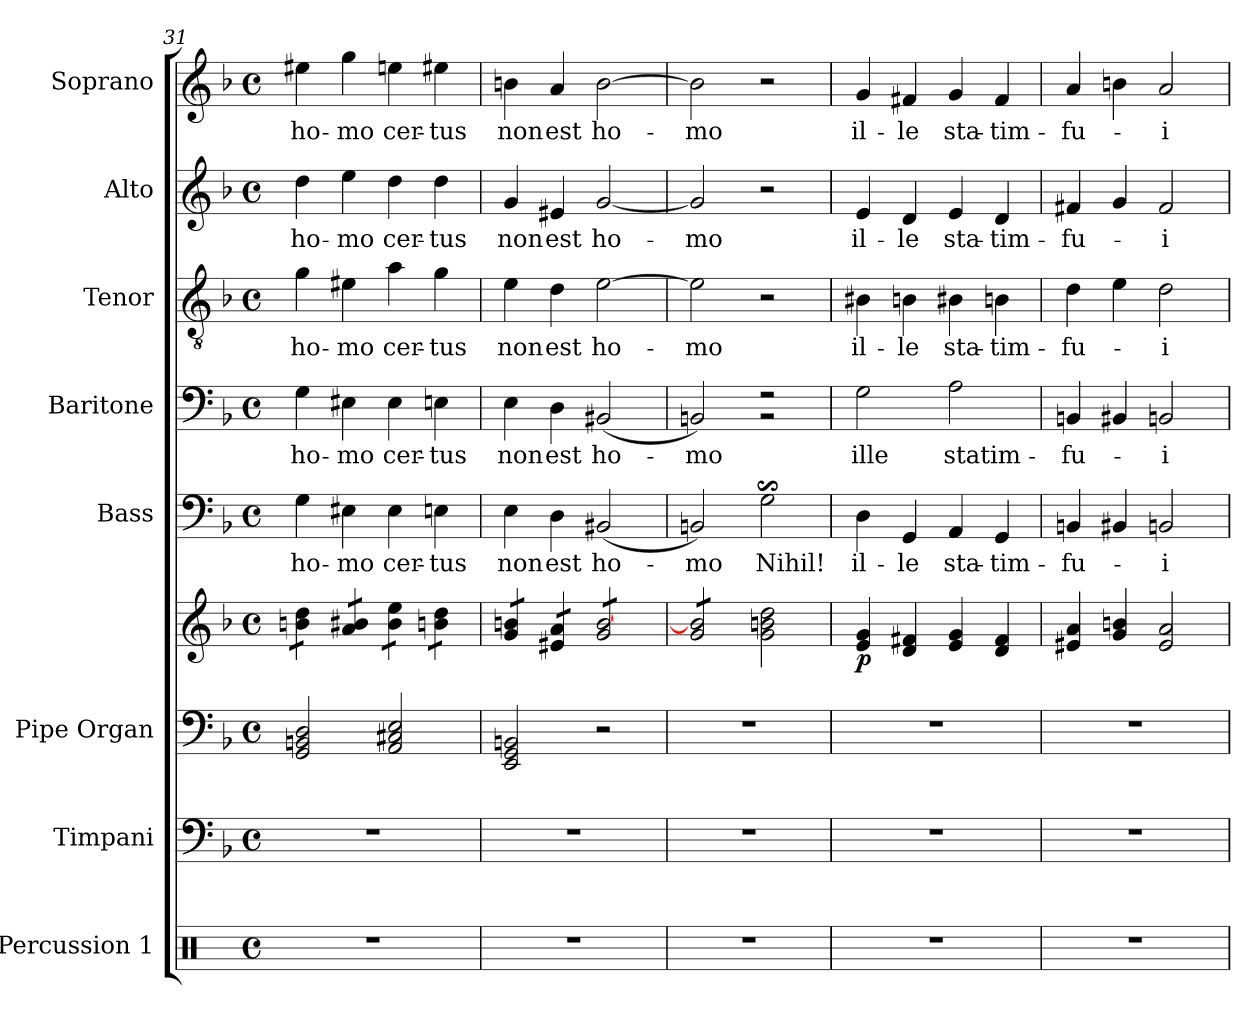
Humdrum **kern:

**kern	**kern	**kern	**kern	**dynam	**kern	**text	**kern	**text	**kern	**text	**kern	**text	**kern	**text
*part8	*part7	*part6	*part6	*part6	*part5	*part5	*part4	*part4	*part3	*part3	*part2	*part2	*part1	*part1
*staff9	*staff8	*staff7	*staff6	*staff6/7	*staff5	*staff5	*staff4	*staff4	*staff3	*staff3	*staff2	*staff2	*staff1	*staff1
*I"Percussion 1	*I"Timpani	*I"Pipe Organ	*	*	*I"Bass	*	*I"Baritone	*	*I"Tenor	*	*I"Alto	*	*I"Soprano	*
*I'Perc. 1	*I'Timp.	*I'Org.	*	*	*I'B.	*	*I'Bar.	*	*I'T.	*	*I'A.	*	*I'S.	*
*clefX	*clefF4	*clefF4	*clefG2	*	*clefF4	*	*clefF4	*	*clefGv2	*	*clefG2	*	*clefG2	*
*k[]	*k[b-]	*k[b-]	*k[b-]	*	*k[b-]	*	*k[b-]	*	*k[b-]	*	*k[b-]	*	*k[b-]	*
*M4/4	*M4/4	*M4/4	*M4/4	*	*M4/4	*	*M4/4	*	*M4/4	*	*M4/4	*	*M4/4	*
*met(c)	*met(c)	*met(c)	*met(c)	*	*met(c)	*	*met(c)	*	*met(c)	*	*met(c)	*	*met(c)	*
=31	=31	=31	=31	=31	=31	=31	=31	=31	=31	=31	=31	=31	=31	=31
!	!	!	!	!	!	!LO:LY:b	!	!LO:LY:b	!	!LO:LY:b	!	!LO:LY:b	!	!LO:LY:b
*	*	*	*tremolo	*	*	*	*	*	*	*	*	*	*	*
1r	1r	2GG/ 2BBn/ 2D/	8bn\ 8dd\L	.	4G\	ho-	4G\	ho-	4g\	ho-	4dd\	ho-	4ee#X\	ho-
.	.	.	8bn\ 8dd\J	.	.	.	.	.	.	.	.	.	.	.
!	!	!	!	!	!	!LO:LY:b	!	!LO:LY:b	!	!LO:LY:b	!	!LO:LY:b	!	!LO:LY:b
.	.	.	8a/ 8b#X/L	.	4E#X\	-mo	4E#X\	-mo	4e#X\	-mo	4ee\	-mo	4gg\	-mo
.	.	.	8a/ 8b#X/J	.	.	.	.	.	.	.	.	.	.	.
!	!	!	!	!	!	!LO:LY:b	!	!LO:LY:b	!	!LO:LY:b	!	!LO:LY:b	!	!LO:LY:b
.	.	2AA/ 2C#X/ 2E/	8b#\ 8ee\L	.	4E#\	cer-	4E#\	cer-	4a\	cer-	4dd\	cer-	4een\	cer-
.	.	.	8b#\ 8ee\J	.	.	.	.	.	.	.	.	.	.	.
!	!	!	!	!	!	!LO:LY:b	!	!LO:LY:b	!	!LO:LY:b	!	!LO:LY:b	!	!LO:LY:b
.	.	.	8bn\ 8dd\L	.	4En\	-tus	4En\	-tus	4g\	-tus	4dd\	-tus	4ee#X\	-tus
.	.	.	8bn\ 8dd\J	.	.	.	.	.	.	.	.	.	.	.
=32	=32	=32	=32	=32	=32	=32	=32	=32	=32	=32	=32	=32	=32	=32
!	!	!	!	!	!	!LO:LY:b	!	!LO:LY:b	!	!LO:LY:b	!	!LO:LY:b	!	!LO:LY:b
1r	1r	2EE/ 2GG/ 2BBn/	8g/ 8bn/L	.	4E\	non	4E\	non	4e\	non	4g/	non	4bn\	non
.	.	.	8g/ 8bn/J	.	.	.	.	.	.	.	.	.	.	.
!	!	!	!	!	!	!LO:LY:b	!	!LO:LY:b	!	!LO:LY:b	!	!LO:LY:b	!	!LO:LY:b
.	.	.	8e#X/ 8a/L	.	4D\	est	4D\	est	4d\	est	4e#X/	est	4a/	est
.	.	.	8e#X/ 8a/J	.	.	.	.	.	.	.	.	.	.	.
!	!	!	!	!	!	!LO:LY:b	!	!LO:LY:b	!	!LO:LY:b	!	!LO:LY:b	!	!LO:LY:b
.	.	2r	8g/ [8b/L	.	(2BB#X/	ho-	(2BB#X/	ho-	[2e\	ho-	[2g/	ho-	[2b\	ho-
.	.	.	8g/ 8b/	.	.	.	.	.	.	.	.	.	.	.
.	.	.	8g/ 8b/	.	.	.	.	.	.	.	.	.	.	.
.	.	.	8g/ 8b/J	.	.	.	.	.	.	.	.	.	.	.
=33	=33	=33	=33	=33	=33	=33	=33	=33	=33	=33	=33	=33	=33	=33
!	!	!	!	!	!	!LO:LY:b	!	!LO:LY:b	!	!LO:LY:b	!	!LO:LY:b	!	!LO:LY:b
*	*	*	*	*	*	*	*^	*	*	*	*	*	*	*
1r	1r	1r	8g/ 8b/]L	.	2BBn/)	-mo	2BBn/)	2ryy	-mo	2e\]	-mo	2g/]	-mo	2b\]	-mo
.	.	.	8g/ 8b/	.	.	.	.	.	.	.	.	.	.	.	.
.	.	.	8g/ 8b/	.	.	.	.	.	.	.	.	.	.	.	.
.	.	.	8g/ 8b/J	.	.	.	.	.	.	.	.	.	.	.	.
*	*	*	*Xtremolo	*	*	*	*	*	*	*	*	*	*	*	*
!	!	!	!	!	!	!LO:LY:b	!	!	!	!	!	!	!	!	!
.	.	.	2g\ 2bn\ 2dd\	.	2Gs$SS\	Nihil!	2r	2r	.	2r	.	2r	.	2r	.
!!LO:PB:g=z
=34	=34	=34	=34	=34	=34	=34	=34	=34	=34	=34	=34	=34	=34	=34	=34
!	!	!	!	!LO:DY:b	!	!LO:LY:b	!	!	!LO:LY:b	!	!LO:LY:b	!	!LO:LY:b	!	!LO:LY:b
*	*	*	*	*	*	*	*v	*v	*	*	*	*	*	*	*
1r	1r	1r	4e/ 4g/	p	4D\	il-	2G\	ille	4B#X\	il-	4e/	il-	4g/	il-
!	!	!	!	!	!	!LO:LY:b	!	!	!	!LO:LY:b	!	!LO:LY:b	!	!LO:LY:b
.	.	.	4d/ 4f#X/	.	4GG/	-le	.	.	4Bn\	-le	4d/	-le	4f#X/	-le
!	!	!	!	!	!	!LO:LY:b	!	!LO:LY:b	!	!LO:LY:b	!	!LO:LY:b	!	!LO:LY:b
.	.	.	4e/ 4g/	.	4AA/	sta-	2A\	statim-	4B#X\	sta-	4e/	sta-	4g/	sta-
!	!	!	!	!	!	!LO:LY:b	!	!	!	!LO:LY:b	!	!LO:LY:b	!	!LO:LY:b
.	.	.	4d/ 4f#/	.	4GG/	-tim-	.	.	4Bn\	-tim-	4d/	-tim-	4f#/	-tim-
=35	=35	=35	=35	=35	=35	=35	=35	=35	=35	=35	=35	=35	=35	=35
!	!	!	!	!	!	!LO:LY:b	!	!LO:LY:b	!	!LO:LY:b	!	!LO:LY:b	!	!LO:LY:b
1r	1r	1r	4e#X/ 4a/	.	4BBn/	fu-	4BBn/	-fu-	4d\	fu-	4f#X/	fu-	4a/	fu-
.	.	.	4g/ 4bn/	.	4BB#X/	.	4BB#X/	.	4e\	.	4g/	.	4bn\	.
!	!	!	!	!	!	!LO:LY:b	!	!LO:LY:b	!	!LO:LY:b	!	!LO:LY:b	!	!LO:LY:b
.	.	.	2e#/ 2a/	.	2BBn/	i	2BBn/	i	2d\	i	2f#/	i	2a/	i
=	=	=	=	=	=	=	=	=	=	=	=	=	=	=
*-	*-	*-	*-	*-	*-	*-	*-	*-	*-	*-	*-	*-	*-	*-
